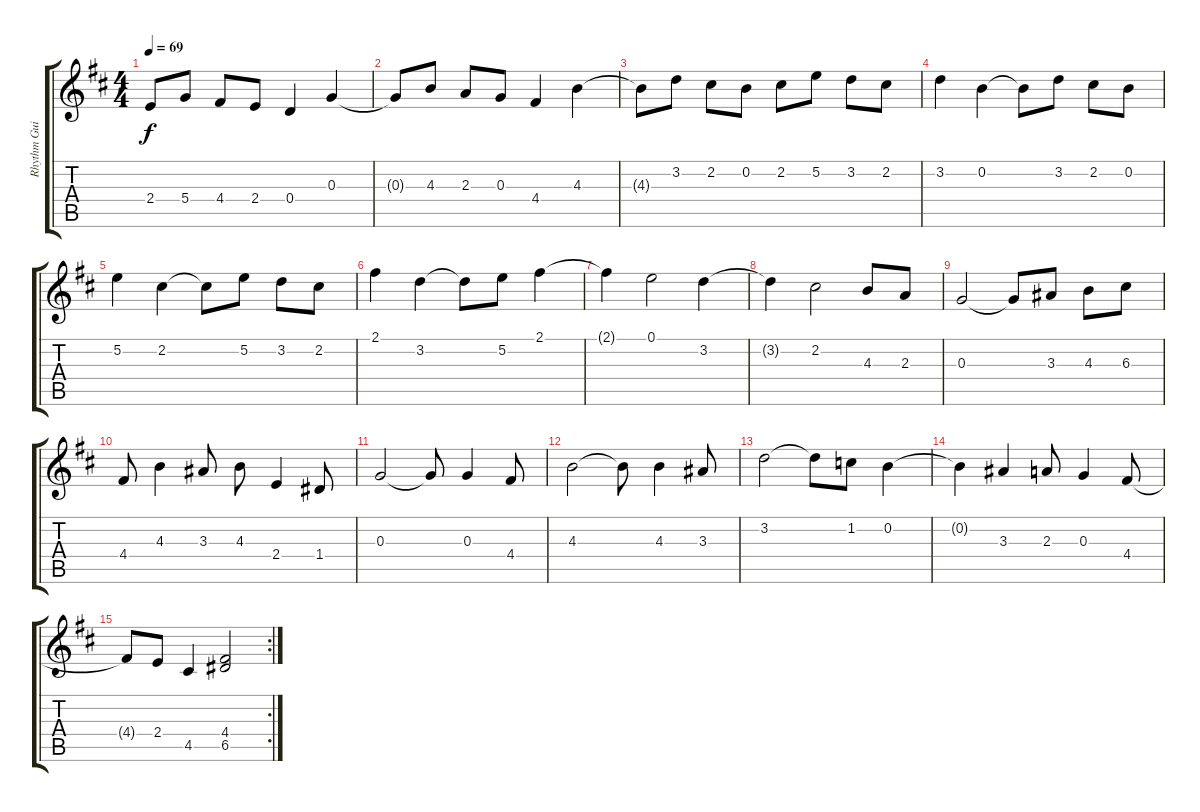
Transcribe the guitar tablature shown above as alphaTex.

\track ("Rhythm Guitar" "Rhythm Gui") {instrument overdrivenguitar}
\staff {score tabs}
\tuning (E4 B3 G3 D3 A2 E2) {hide}
\ts (4 4)
\tempo 69
\clef g2
\ks bminor
2.4{t}.8{dy f} 5.4.8 4.4.8 2.4.8 0.4.4 0.3.4 |
0.3{t}.8 4.3.8 2.3.8 0.3.8 4.4.4 4.3.4 |
4.3{t}.8 3.2.8 2.2.8 0.2.8 2.2.8 5.2.8 3.2.8 2.2.8 |
3.2.4 0.2.4 0.2{t}.8 3.2.8 2.2.8 0.2.8 |
5.2.4 2.2.4 2.2{t}.8 5.2.8 3.2.8 2.2.8 |
2.1.4 3.2.4 3.2{t}.8 5.2.8 2.1.4 |
2.1{t}.4 0.1.2 3.2.4 |
3.2{t}.4 2.2.2 4.3.8 2.3.8 |
0.3.2 0.3{t}.8 3.3.8 4.3.8 6.3.8 |
4.4.8 4.3.4 3.3.8 4.3.8 2.4.4 1.4.8 |
0.3.2 0.3{t}.8 0.3.4 4.4.8 |
4.3.2 4.3{t}.8 4.3.4 3.3.8 |
3.2.2 3.2{t}.8 1.2.8 0.2.4 |
0.2{t}.4 3.3.4 2.3.8 0.3.4 4.4.8 |
\rc 2
4.4{t}.8 2.4.8 4.5.4 (4.4 6.5).2
